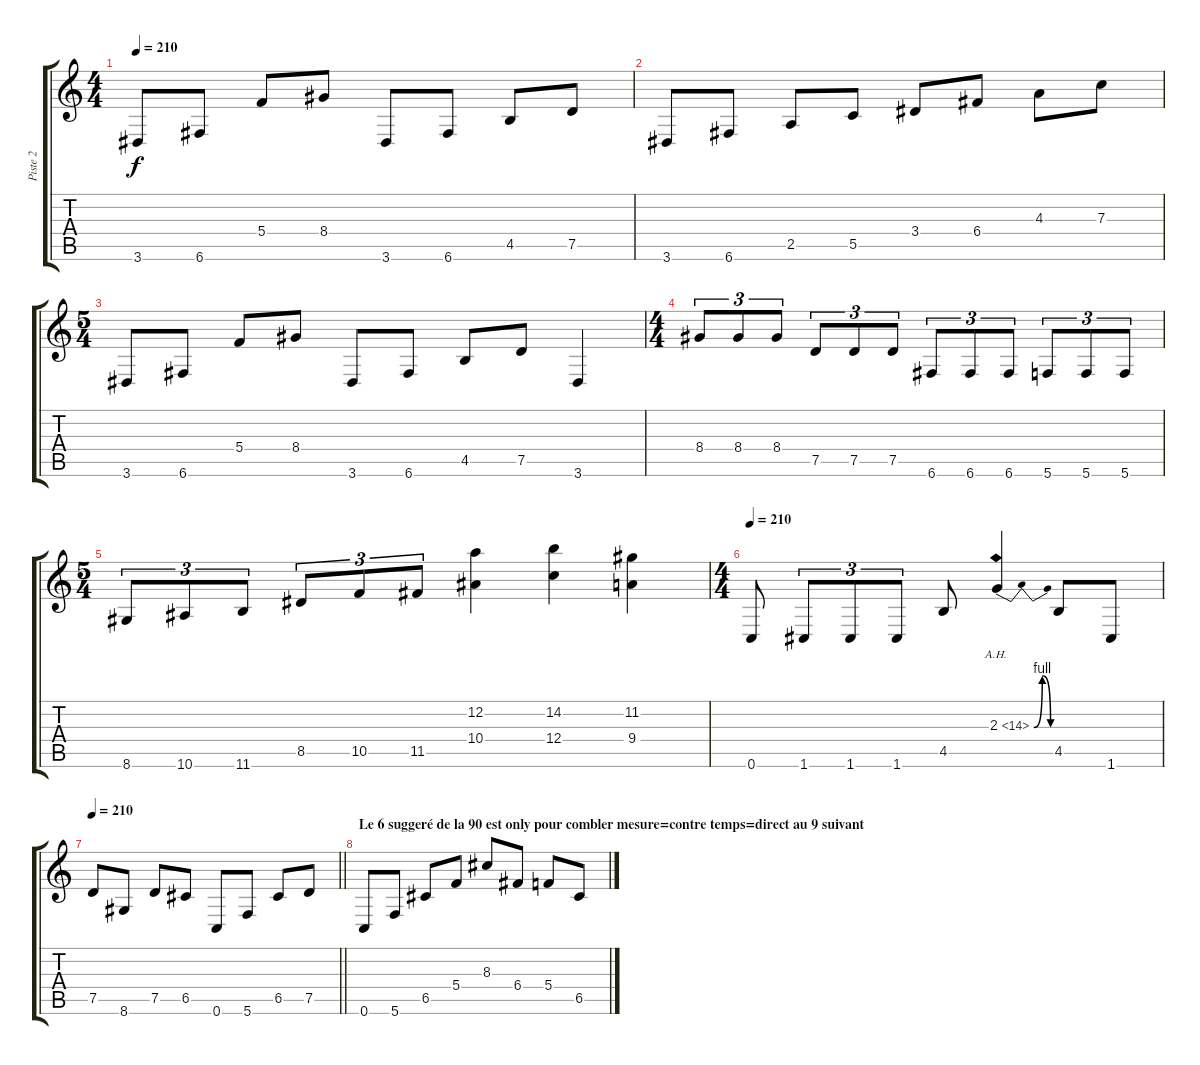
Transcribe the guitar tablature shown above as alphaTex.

\track ("Piste 2" "Piste 2") {instrument distortionguitar}
\staff {score tabs}
\tuning (D4 A3 F3 C3 G2 C2) {hide}
\ts (4 4)
\tempo 210
\clef g2
\ks c
3.6.8{dy f} 6.6.8 5.4.8 8.4.8 3.6.8 6.6.8 4.5.8 7.5.8 |
3.6.8 6.6.8 2.5.8 5.5.8 3.4.8 6.4.8 4.3.8 7.3.8 |
\ts (5 4)
3.6.8 6.6.8 5.4.8 8.4.8 3.6.8 6.6.8 4.5.8 7.5.8 3.6.4 |
\ts (4 4)
8.4.8{tu (3 2)} 8.4.8{tu (3 2)} 8.4.8{tu (3 2)} 7.5.8{tu (3 2)} 7.5.8{tu (3 2)} 7.5.8{tu (3 2)} 6.6.8{tu (3 2)} 6.6.8{tu (3 2)} 6.6.8{tu (3 2)} 5.6.8{tu (3 2)} 5.6.8{tu (3 2)} 5.6.8{tu (3 2)} |
\ts (5 4)
8.6.8{tu (3 2)} 10.6.8{tu (3 2)} 11.6.8{tu (3 2)} 8.5.8{tu (3 2)} 10.5.8{tu (3 2)} 11.5.8{tu (3 2)} (12.2 10.4).4 (14.2 12.4).4 (11.2 9.4).4 |
\ts (4 4)
\tempo 210
0.6.8 1.6.8{tu (3 2)} 1.6.8{tu (3 2)} 1.6.8{tu (3 2)} 4.5.8 2.3{be (bendrelease 0 0 15 4 15 4 60 0) ah 12}.4 4.5.8 1.6.8 |
\tempo 210
\barLineRight lightlight
7.5.8 8.6.8 7.5.8 6.5.8 0.6.8 5.6.8 6.5.8 7.5.8 |
\section ("" "Le 6 suggeré de la 90 est only pour combler mesure=contre temps=direct au 9 suivant")
0.6.8 5.6.8 6.5.8 5.4.8 8.3.8 6.4.8 5.4.8 6.5.8
